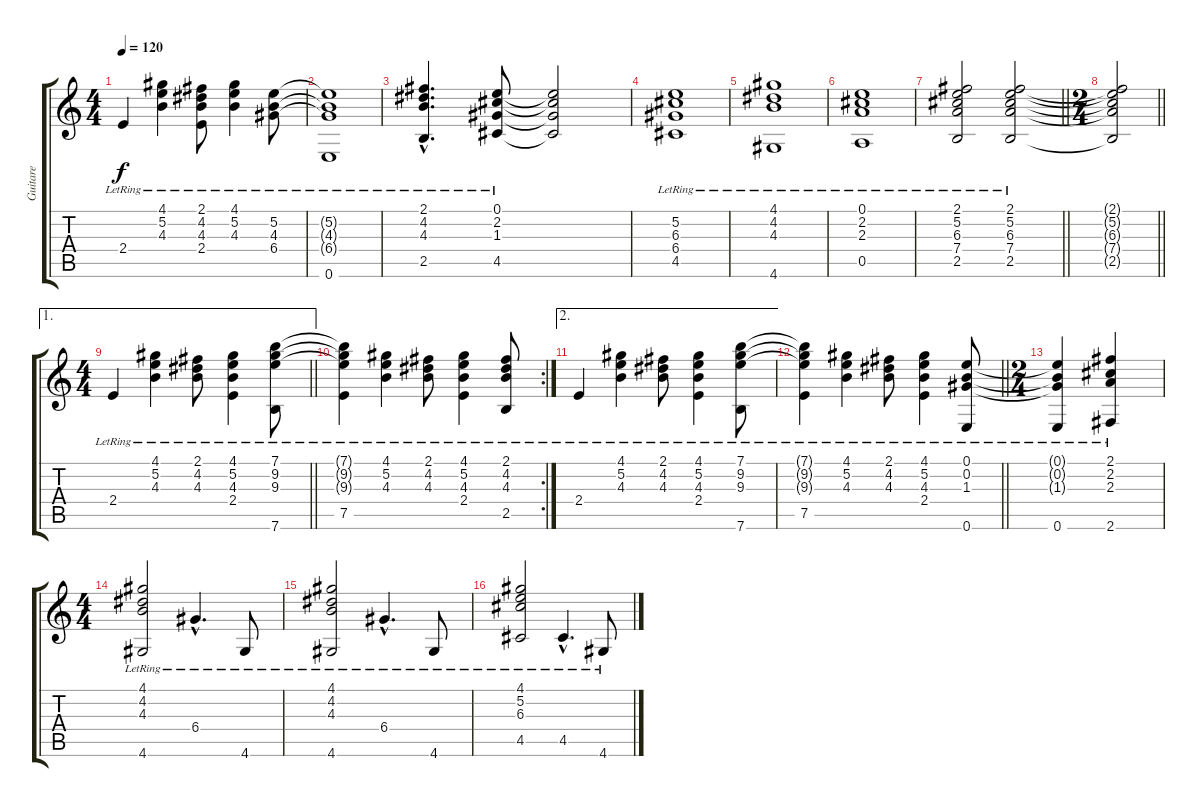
\track ("Guitare" "Guitare") {instrument acousticguitarnylon}
\staff {score tabs}
\tuning (E4 B3 G3 D3 A2 E2) {hide}
\ts (4 4)
\tempo 120
\clef g2
\ks c
2.4{lr}.4{dy f} (4.1{lr} 5.2{lr} 4.3{lr}).4 (2.1{lr} 4.2{lr} 4.3{lr} 2.4{lr}).8 (4.1{lr} 5.2{lr} 4.3{lr}).4 (5.2{lr} 4.3{lr} 6.4{lr}).8 |
(5.2{t} 4.3{t} 6.4{t} 0.6{lr}).1 |
(2.1{hac lr} 4.2{hac lr} 4.3{hac lr} 2.5{hac lr}).4{d} (0.1{lr} 2.2{lr} 1.3{lr} 4.5{lr}).8 (0.1{t} 2.2{t} 1.3{t} 4.5{t}).2 |
(5.2{lr} 6.3{lr} 6.4{lr} 4.5{lr}).1 |
(4.1{lr} 4.2{lr} 4.3{lr} 4.6{lr}).1 |
(0.1{lr} 2.2{lr} 2.3{lr} 0.5{lr}).1 |
\barLineRight lightlight
(2.1{lr} 5.2{lr} 6.3{lr} 7.4{lr} 2.5{lr}).2 (2.1{lr} 5.2{lr} 6.3{lr} 7.4{lr} 2.5{lr}).2 |
\ts (2 4)
\barLineRight lightlight
(2.1{t} 5.2{t} 6.3{t} 7.4{t} 2.5{t}).2 |
\ae 1
\ts (4 4)
\barLineRight lightlight
2.4{lr}.4 (4.1{lr} 5.2{lr} 4.3{lr}).4 (2.1{lr} 4.2{lr} 4.3{lr}).8 (4.1{lr} 5.2{lr} 4.3{lr} 2.4{lr}).4 (7.1{lr} 9.2{lr} 9.3{lr} 7.6{lr}).8 |
\rc 2
(7.1{t} 9.2{t} 9.3{t} 7.5{lr}).4 (4.1{lr} 5.2{lr} 4.3{lr}).4 (2.1{lr} 4.2{lr} 4.3{lr}).8 (4.1{lr} 5.2{lr} 4.3{lr} 2.4{lr}).4 (2.1{lr} 4.2{lr} 4.3{lr} 2.5{lr}).8 |
\ae 2
2.4{lr}.4 (4.1{lr} 5.2{lr} 4.3{lr}).4 (2.1{lr} 4.2{lr} 4.3{lr}).8 (4.1{lr} 5.2{lr} 4.3{lr} 2.4{lr}).4 (7.1{lr} 9.2{lr} 9.3{lr} 7.6{lr}).8 |
\barLineRight lightlight
(7.1{t} 9.2{t} 9.3{t} 7.5{lr}).4 (4.1{lr} 5.2{lr} 4.3{lr}).4 (2.1{lr} 4.2{lr} 4.3{lr}).8 (4.1{lr} 5.2{lr} 4.3{lr} 2.4{lr}).4 (0.1{lr} 0.2{lr} 1.3{lr} 0.6{lr}).8 |
\ts (2 4)
(0.1{t} 0.2{t} 1.3{t} 0.6{lr}).4 (2.1{lr} 2.2{lr} 2.3{lr} 2.6{lr}).4 |
\ts (4 4)
(4.1{lr} 4.2{lr} 4.3{lr} 4.6{lr}).2 6.4{hac lr}.4{d} 4.6{lr}.8 |
(4.1{lr} 4.2{lr} 4.3{lr} 4.6{lr}).2 6.4{hac lr}.4{d} 4.6{lr}.8 |
(4.1{lr} 5.2{lr} 6.3{lr} 4.5{lr}).2 4.5{hac lr}.4{d} 4.6{lr}.8
